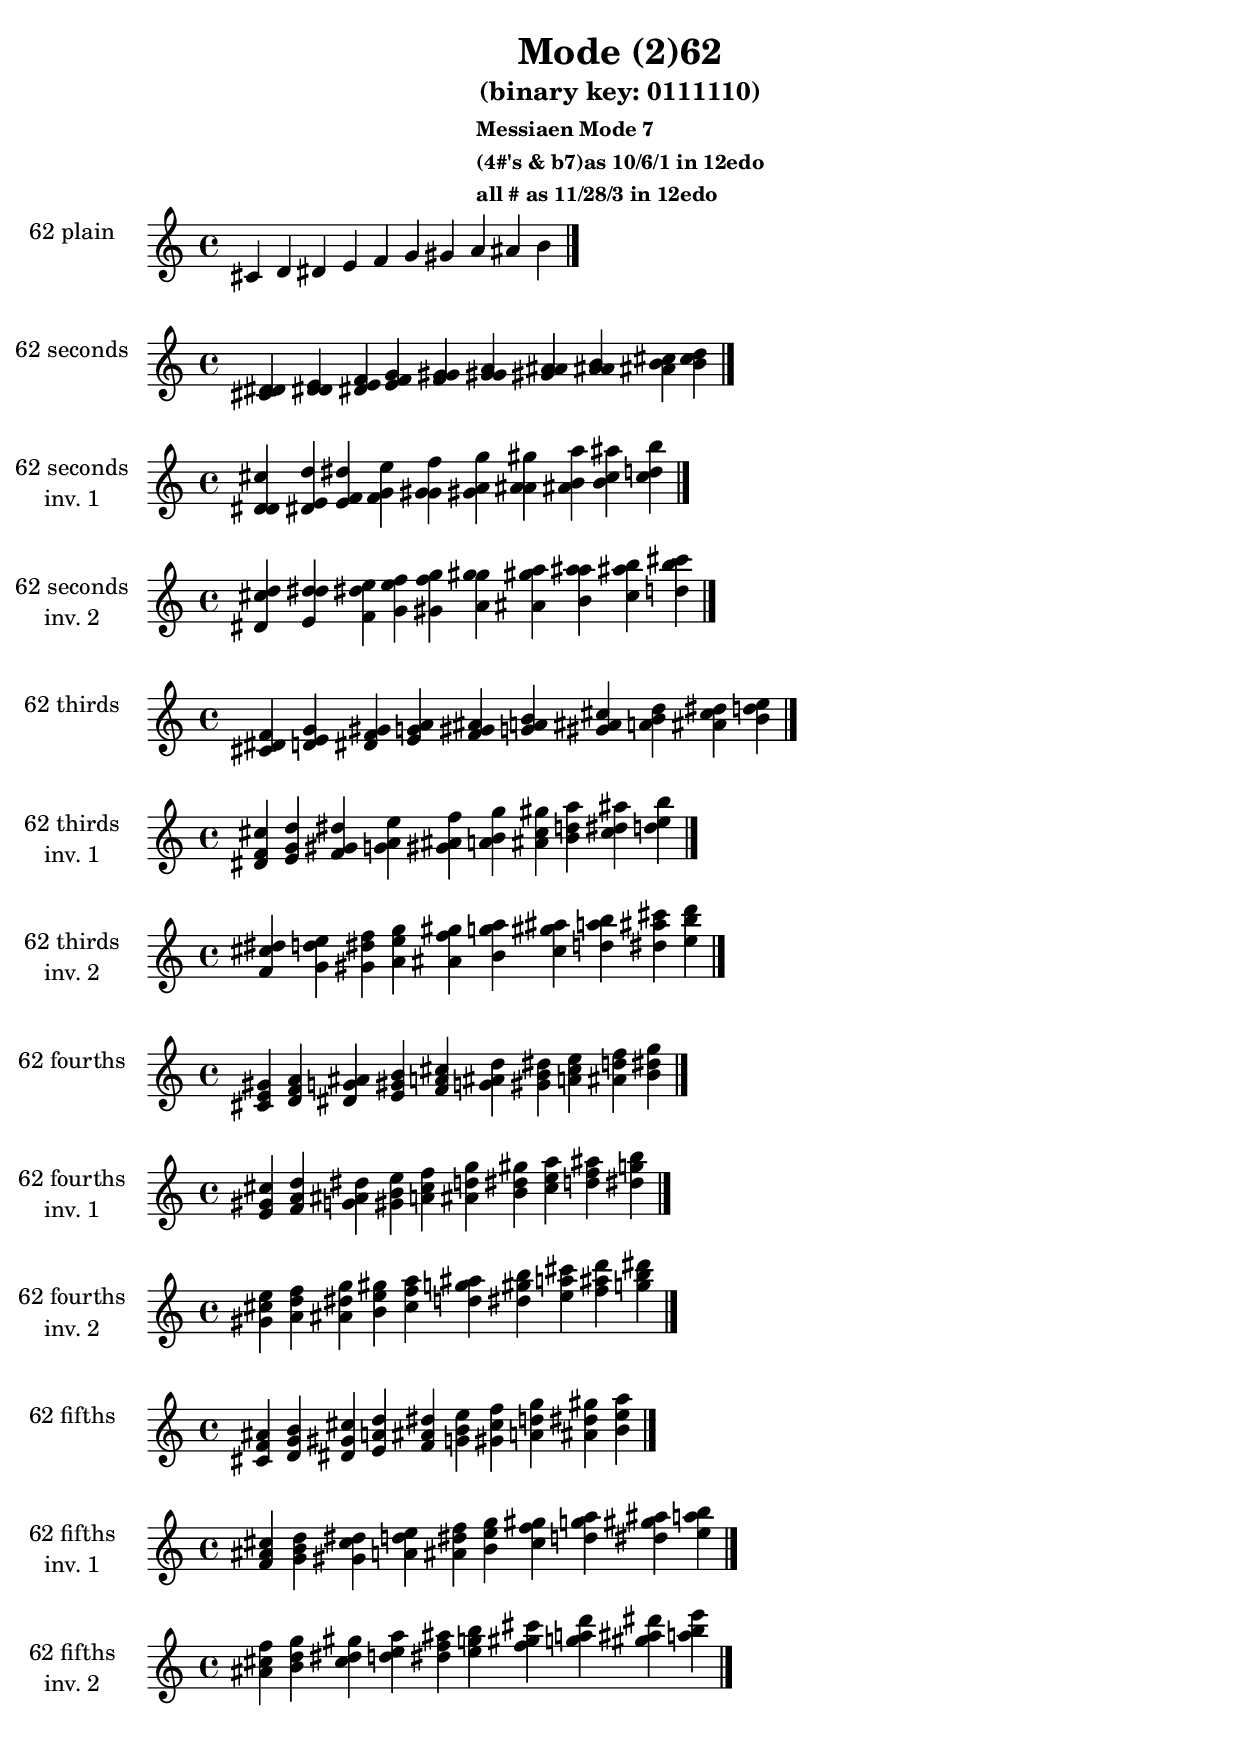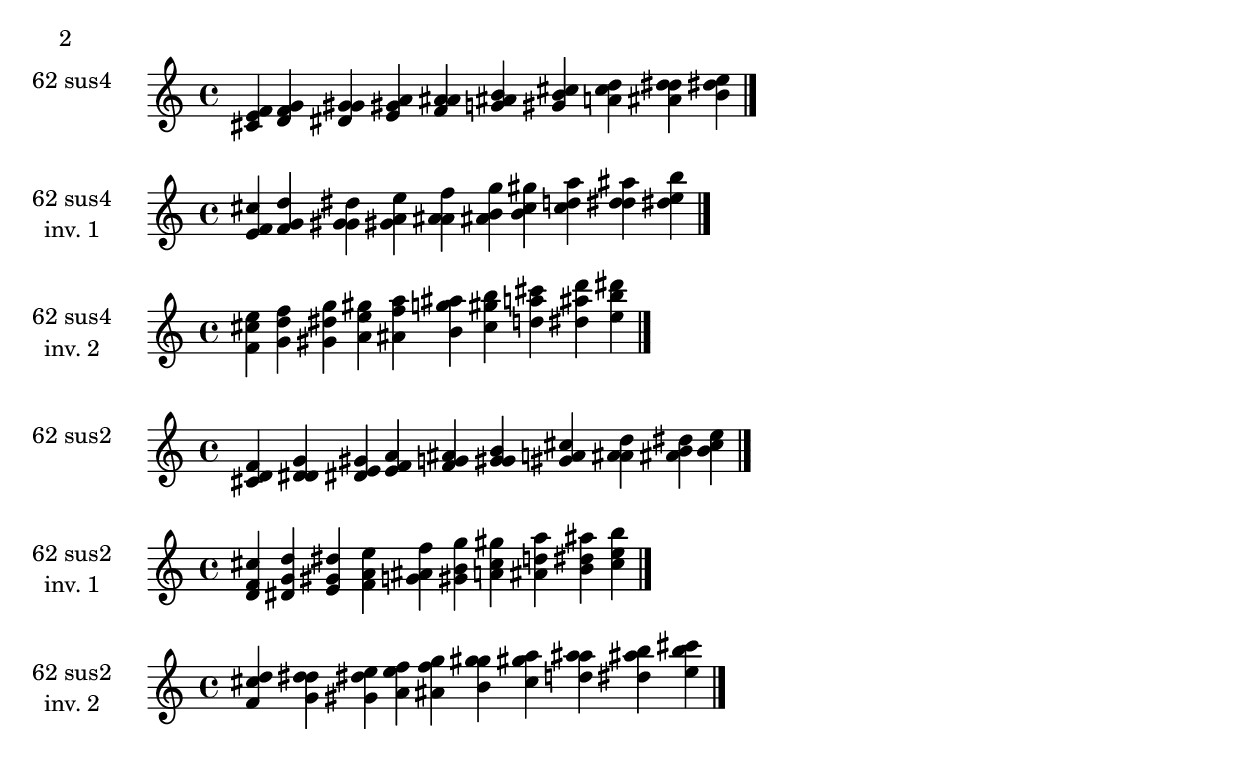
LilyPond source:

\version "2.19.0"

\header {
  title = "Mode (2)62"
  subtitle = "(binary key: 0111110)"
  subsubtitle =  \markup { \left-align \column {
      "Messiaen Mode 7"
      "(4#'s & b7)as 10/6/1 in 12edo"
      "all # as 11/28/3 in 12edo"
    }
  }
 %% Remove default LilyPond tagline
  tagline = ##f
}

\paper {
  #(set-paper-size "a4")
}

global = {
  \key c \major
  \time 4/4
  \tempo 4=100
}

\book {
  \score {
    \new Staff \with {
      instrumentName =  \markup { \column {
         \hcenter-in #14 \line { 62 plain }
         \hcenter-in #14 \line {  } } }
      midiInstrument = "oboe"
    } { \accidentalStyle "default"
        \cadenzaOn cis' d' dis' e' f' g' gis' a' ais' b'  \cadenzaOff \bar "|." }
    \layout { }
  }
  \score {
    \new Staff \with {
      instrumentName =  \markup { \column {
         \hcenter-in #14 \line { 62 seconds }
         \hcenter-in #14 \line {  } } }
      midiInstrument = "oboe"
    } { \accidentalStyle "default"
        \cadenzaOn <cis' d' dis'> <d' dis' e'> <dis' e' f'> <e' f' g'> <f' g' gis'> <g' gis' a'> <gis' a' ais'> <a' ais' b'> <ais' b' cis''> <b' cis'' d''>  \cadenzaOff \bar "|." }
    \layout { }
  }
  \score {
    \new Staff \with {
      instrumentName =  \markup { \column {
         \hcenter-in #14 \line { 62 seconds }
         \hcenter-in #14 \line { inv. 1 } } }
      midiInstrument = "oboe"
    } { \accidentalStyle "default"
        \cadenzaOn <d' dis' cis''> <dis' e' d''> <e' f' dis''> <f' g' e''> <g' gis' f''> <gis' a' g''> <a' ais' gis''> <ais' b' a''> <b' cis'' ais''> <cis'' d'' b''>  \cadenzaOff \bar "|." }
    \layout { }
  }
  \score {
    \new Staff \with {
      instrumentName =  \markup { \column {
         \hcenter-in #14 \line { 62 seconds }
         \hcenter-in #14 \line { inv. 2 } } }
      midiInstrument = "oboe"
    } { \accidentalStyle "default"
        \cadenzaOn <dis' cis'' d''> <e' d'' dis''> <f' dis'' e''> <g' e'' f''> <gis' f'' g''> <a' g'' gis''> <ais' gis'' a''> <b' a'' ais''> <cis'' ais'' b''> <d'' b'' cis'''>  \cadenzaOff \bar "|." }
    \layout { }
  }
  \score {
    \new Staff \with {
      instrumentName =  \markup { \column {
         \hcenter-in #14 \line { 62 thirds }
         \hcenter-in #14 \line {  } } }
      midiInstrument = "oboe"
    } { \accidentalStyle "default"
        \cadenzaOn <cis' dis' f'> <d' e' g'> <dis' f' gis'> <e' g' a'> <f' gis' ais'> <g' a' b'> <gis' ais' cis''> <a' b' d''> <ais' cis'' dis''> <b' d'' e''>  \cadenzaOff \bar "|." }
    \layout { }
  }
  \score {
    \new Staff \with {
      instrumentName =  \markup { \column {
         \hcenter-in #14 \line { 62 thirds }
         \hcenter-in #14 \line { inv. 1 } } }
      midiInstrument = "oboe"
    } { \accidentalStyle "default"
        \cadenzaOn <dis' f' cis''> <e' g' d''> <f' gis' dis''> <g' a' e''> <gis' ais' f''> <a' b' g''> <ais' cis'' gis''> <b' d'' a''> <cis'' dis'' ais''> <d'' e'' b''>  \cadenzaOff \bar "|." }
    \layout { }
  }
  \score {
    \new Staff \with {
      instrumentName =  \markup { \column {
         \hcenter-in #14 \line { 62 thirds }
         \hcenter-in #14 \line { inv. 2 } } }
      midiInstrument = "oboe"
    } { \accidentalStyle "default"
        \cadenzaOn <f' cis'' dis''> <g' d'' e''> <gis' dis'' f''> <a' e'' g''> <ais' f'' gis''> <b' g'' a''> <cis'' gis'' ais''> <d'' a'' b''> <dis'' ais'' cis'''> <e'' b'' d'''>  \cadenzaOff \bar "|." }
    \layout { }
  }
  \score {
    \new Staff \with {
      instrumentName =  \markup { \column {
         \hcenter-in #14 \line { 62 fourths }
         \hcenter-in #14 \line {  } } }
      midiInstrument = "oboe"
    } { \accidentalStyle "default"
        \cadenzaOn <cis' e' gis'> <d' f' a'> <dis' g' ais'> <e' gis' b'> <f' a' cis''> <g' ais' d''> <gis' b' dis''> <a' cis'' e''> <ais' d'' f''> <b' dis'' g''>  \cadenzaOff \bar "|." }
    \layout { }
  }
  \score {
    \new Staff \with {
      instrumentName =  \markup { \column {
         \hcenter-in #14 \line { 62 fourths }
         \hcenter-in #14 \line { inv. 1 } } }
      midiInstrument = "oboe"
    } { \accidentalStyle "default"
        \cadenzaOn <e' gis' cis''> <f' a' d''> <g' ais' dis''> <gis' b' e''> <a' cis'' f''> <ais' d'' g''> <b' dis'' gis''> <cis'' e'' a''> <d'' f'' ais''> <dis'' g'' b''>  \cadenzaOff \bar "|." }
    \layout { }
  }
  \score {
    \new Staff \with {
      instrumentName =  \markup { \column {
         \hcenter-in #14 \line { 62 fourths }
         \hcenter-in #14 \line { inv. 2 } } }
      midiInstrument = "oboe"
    } { \accidentalStyle "default"
        \cadenzaOn <gis' cis'' e''> <a' d'' f''> <ais' dis'' g''> <b' e'' gis''> <cis'' f'' a''> <d'' g'' ais''> <dis'' gis'' b''> <e'' a'' cis'''> <f'' ais'' d'''> <g'' b'' dis'''>  \cadenzaOff \bar "|." }
    \layout { }
  }
  \score {
    \new Staff \with {
      instrumentName =  \markup { \column {
         \hcenter-in #14 \line { 62 fifths }
         \hcenter-in #14 \line {  } } }
      midiInstrument = "oboe"
    } { \accidentalStyle "default"
        \cadenzaOn <cis' f' ais'> <d' g' b'> <dis' gis' cis''> <e' a' d''> <f' ais' dis''> <g' b' e''> <gis' cis'' f''> <a' d'' g''> <ais' dis'' gis''> <b' e'' a''>  \cadenzaOff \bar "|." }
    \layout { }
  }
  \score {
    \new Staff \with {
      instrumentName =  \markup { \column {
         \hcenter-in #14 \line { 62 fifths }
         \hcenter-in #14 \line { inv. 1 } } }
      midiInstrument = "oboe"
    } { \accidentalStyle "default"
        \cadenzaOn <f' ais' cis''> <g' b' d''> <gis' cis'' dis''> <a' d'' e''> <ais' dis'' f''> <b' e'' g''> <cis'' f'' gis''> <d'' g'' a''> <dis'' gis'' ais''> <e'' a'' b''>  \cadenzaOff \bar "|." }
    \layout { }
  }
  \score {
    \new Staff \with {
      instrumentName =  \markup { \column {
         \hcenter-in #14 \line { 62 fifths }
         \hcenter-in #14 \line { inv. 2 } } }
      midiInstrument = "oboe"
    } { \accidentalStyle "default"
        \cadenzaOn <ais' cis'' f''> <b' d'' g''> <cis'' dis'' gis''> <d'' e'' a''> <dis'' f'' ais''> <e'' g'' b''> <f'' gis'' cis'''> <g'' a'' d'''> <gis'' ais'' dis'''> <a'' b'' e'''>  \cadenzaOff \bar "|." }
    \layout { }
  }
  \score {
    \new Staff \with {
      instrumentName =  \markup { \column {
         \hcenter-in #14 \line { 62 sus4 }
         \hcenter-in #14 \line {  } } }
      midiInstrument = "oboe"
    } { \accidentalStyle "default"
        \cadenzaOn <cis' e' f'> <d' f' g'> <dis' g' gis'> <e' gis' a'> <f' a' ais'> <g' ais' b'> <gis' b' cis''> <a' cis'' d''> <ais' d'' dis''> <b' dis'' e''>  \cadenzaOff \bar "|." }
    \layout { }
  }
  \score {
    \new Staff \with {
      instrumentName =  \markup { \column {
         \hcenter-in #14 \line { 62 sus4 }
         \hcenter-in #14 \line { inv. 1 } } }
      midiInstrument = "oboe"
    } { \accidentalStyle "default"
        \cadenzaOn <e' f' cis''> <f' g' d''> <g' gis' dis''> <gis' a' e''> <a' ais' f''> <ais' b' g''> <b' cis'' gis''> <cis'' d'' a''> <d'' dis'' ais''> <dis'' e'' b''>  \cadenzaOff \bar "|." }
    \layout { }
  }
  \score {
    \new Staff \with {
      instrumentName =  \markup { \column {
         \hcenter-in #14 \line { 62 sus4 }
         \hcenter-in #14 \line { inv. 2 } } }
      midiInstrument = "oboe"
    } { \accidentalStyle "default"
        \cadenzaOn <f' cis'' e''> <g' d'' f''> <gis' dis'' g''> <a' e'' gis''> <ais' f'' a''> <b' g'' ais''> <cis'' gis'' b''> <d'' a'' cis'''> <dis'' ais'' d'''> <e'' b'' dis'''>  \cadenzaOff \bar "|." }
    \layout { }
  }
  \score {
    \new Staff \with {
      instrumentName =  \markup { \column {
         \hcenter-in #14 \line { 62 sus2 }
         \hcenter-in #14 \line {  } } }
      midiInstrument = "oboe"
    } { \accidentalStyle "default"
        \cadenzaOn <cis' d' f'> <d' dis' g'> <dis' e' gis'> <e' f' a'> <f' g' ais'> <g' gis' b'> <gis' a' cis''> <a' ais' d''> <ais' b' dis''> <b' cis'' e''>  \cadenzaOff \bar "|." }
    \layout { }
  }
  \score {
    \new Staff \with {
      instrumentName =  \markup { \column {
         \hcenter-in #14 \line { 62 sus2 }
         \hcenter-in #14 \line { inv. 1 } } }
      midiInstrument = "oboe"
    } { \accidentalStyle "default"
        \cadenzaOn <d' f' cis''> <dis' g' d''> <e' gis' dis''> <f' a' e''> <g' ais' f''> <gis' b' g''> <a' cis'' gis''> <ais' d'' a''> <b' dis'' ais''> <cis'' e'' b''>  \cadenzaOff \bar "|." }
    \layout { }
  }
  \score {
    \new Staff \with {
      instrumentName =  \markup { \column {
         \hcenter-in #14 \line { 62 sus2 }
         \hcenter-in #14 \line { inv. 2 } } }
      midiInstrument = "oboe"
    } { \accidentalStyle "default"
        \cadenzaOn <f' cis'' d''> <g' d'' dis''> <gis' dis'' e''> <a' e'' f''> <ais' f'' g''> <b' g'' gis''> <cis'' gis'' a''> <d'' a'' ais''> <dis'' ais'' b''> <e'' b'' cis'''>  \cadenzaOff \bar "|." }
    \layout { }
  }
}

\book {
  \bookOutputSuffix "plain_"
  \score {
    \new Staff \with {
      instrumentName =  \markup { \column {
         \hcenter-in #14 \line { 62 plain }
         \hcenter-in #14 \line {  } } }
      midiInstrument = "oboe"
    } { \accidentalStyle "default"
        \cadenzaOn cis' d' dis' e' f' g' gis' a' ais' b'  \cadenzaOff \bar "|." }
    \midi { }
  }
}
\book {
  \bookOutputSuffix "seconds_"
  \score {
    \new Staff \with {
      instrumentName =  \markup { \column {
         \hcenter-in #14 \line { 62 seconds }
         \hcenter-in #14 \line {  } } }
      midiInstrument = "oboe"
    } { \accidentalStyle "default"
        \cadenzaOn <cis' d' dis'> <d' dis' e'> <dis' e' f'> <e' f' g'> <f' g' gis'> <g' gis' a'> <gis' a' ais'> <a' ais' b'> <ais' b' cis''> <b' cis'' d''>  \cadenzaOff \bar "|." }
    \midi { }
  }
}
\book {
  \bookOutputSuffix "seconds_inv. 1"
  \score {
    \new Staff \with {
      instrumentName =  \markup { \column {
         \hcenter-in #14 \line { 62 seconds }
         \hcenter-in #14 \line { inv. 1 } } }
      midiInstrument = "oboe"
    } { \accidentalStyle "default"
        \cadenzaOn <d' dis' cis''> <dis' e' d''> <e' f' dis''> <f' g' e''> <g' gis' f''> <gis' a' g''> <a' ais' gis''> <ais' b' a''> <b' cis'' ais''> <cis'' d'' b''>  \cadenzaOff \bar "|." }
    \midi { }
  }
}
\book {
  \bookOutputSuffix "seconds_inv. 2"
  \score {
    \new Staff \with {
      instrumentName =  \markup { \column {
         \hcenter-in #14 \line { 62 seconds }
         \hcenter-in #14 \line { inv. 2 } } }
      midiInstrument = "oboe"
    } { \accidentalStyle "default"
        \cadenzaOn <dis' cis'' d''> <e' d'' dis''> <f' dis'' e''> <g' e'' f''> <gis' f'' g''> <a' g'' gis''> <ais' gis'' a''> <b' a'' ais''> <cis'' ais'' b''> <d'' b'' cis'''>  \cadenzaOff \bar "|." }
    \midi { }
  }
}
\book {
  \bookOutputSuffix "thirds_"
  \score {
    \new Staff \with {
      instrumentName =  \markup { \column {
         \hcenter-in #14 \line { 62 thirds }
         \hcenter-in #14 \line {  } } }
      midiInstrument = "oboe"
    } { \accidentalStyle "default"
        \cadenzaOn <cis' dis' f'> <d' e' g'> <dis' f' gis'> <e' g' a'> <f' gis' ais'> <g' a' b'> <gis' ais' cis''> <a' b' d''> <ais' cis'' dis''> <b' d'' e''>  \cadenzaOff \bar "|." }
    \midi { }
  }
}
\book {
  \bookOutputSuffix "thirds_inv. 1"
  \score {
    \new Staff \with {
      instrumentName =  \markup { \column {
         \hcenter-in #14 \line { 62 thirds }
         \hcenter-in #14 \line { inv. 1 } } }
      midiInstrument = "oboe"
    } { \accidentalStyle "default"
        \cadenzaOn <dis' f' cis''> <e' g' d''> <f' gis' dis''> <g' a' e''> <gis' ais' f''> <a' b' g''> <ais' cis'' gis''> <b' d'' a''> <cis'' dis'' ais''> <d'' e'' b''>  \cadenzaOff \bar "|." }
    \midi { }
  }
}
\book {
  \bookOutputSuffix "thirds_inv. 2"
  \score {
    \new Staff \with {
      instrumentName =  \markup { \column {
         \hcenter-in #14 \line { 62 thirds }
         \hcenter-in #14 \line { inv. 2 } } }
      midiInstrument = "oboe"
    } { \accidentalStyle "default"
        \cadenzaOn <f' cis'' dis''> <g' d'' e''> <gis' dis'' f''> <a' e'' g''> <ais' f'' gis''> <b' g'' a''> <cis'' gis'' ais''> <d'' a'' b''> <dis'' ais'' cis'''> <e'' b'' d'''>  \cadenzaOff \bar "|." }
    \midi { }
  }
}
\book {
  \bookOutputSuffix "fourths_"
  \score {
    \new Staff \with {
      instrumentName =  \markup { \column {
         \hcenter-in #14 \line { 62 fourths }
         \hcenter-in #14 \line {  } } }
      midiInstrument = "oboe"
    } { \accidentalStyle "default"
        \cadenzaOn <cis' e' gis'> <d' f' a'> <dis' g' ais'> <e' gis' b'> <f' a' cis''> <g' ais' d''> <gis' b' dis''> <a' cis'' e''> <ais' d'' f''> <b' dis'' g''>  \cadenzaOff \bar "|." }
    \midi { }
  }
}
\book {
  \bookOutputSuffix "fourths_inv. 1"
  \score {
    \new Staff \with {
      instrumentName =  \markup { \column {
         \hcenter-in #14 \line { 62 fourths }
         \hcenter-in #14 \line { inv. 1 } } }
      midiInstrument = "oboe"
    } { \accidentalStyle "default"
        \cadenzaOn <e' gis' cis''> <f' a' d''> <g' ais' dis''> <gis' b' e''> <a' cis'' f''> <ais' d'' g''> <b' dis'' gis''> <cis'' e'' a''> <d'' f'' ais''> <dis'' g'' b''>  \cadenzaOff \bar "|." }
    \midi { }
  }
}
\book {
  \bookOutputSuffix "fourths_inv. 2"
  \score {
    \new Staff \with {
      instrumentName =  \markup { \column {
         \hcenter-in #14 \line { 62 fourths }
         \hcenter-in #14 \line { inv. 2 } } }
      midiInstrument = "oboe"
    } { \accidentalStyle "default"
        \cadenzaOn <gis' cis'' e''> <a' d'' f''> <ais' dis'' g''> <b' e'' gis''> <cis'' f'' a''> <d'' g'' ais''> <dis'' gis'' b''> <e'' a'' cis'''> <f'' ais'' d'''> <g'' b'' dis'''>  \cadenzaOff \bar "|." }
    \midi { }
  }
}
\book {
  \bookOutputSuffix "fifths_"
  \score {
    \new Staff \with {
      instrumentName =  \markup { \column {
         \hcenter-in #14 \line { 62 fifths }
         \hcenter-in #14 \line {  } } }
      midiInstrument = "oboe"
    } { \accidentalStyle "default"
        \cadenzaOn <cis' f' ais'> <d' g' b'> <dis' gis' cis''> <e' a' d''> <f' ais' dis''> <g' b' e''> <gis' cis'' f''> <a' d'' g''> <ais' dis'' gis''> <b' e'' a''>  \cadenzaOff \bar "|." }
    \midi { }
  }
}
\book {
  \bookOutputSuffix "fifths_inv. 1"
  \score {
    \new Staff \with {
      instrumentName =  \markup { \column {
         \hcenter-in #14 \line { 62 fifths }
         \hcenter-in #14 \line { inv. 1 } } }
      midiInstrument = "oboe"
    } { \accidentalStyle "default"
        \cadenzaOn <f' ais' cis''> <g' b' d''> <gis' cis'' dis''> <a' d'' e''> <ais' dis'' f''> <b' e'' g''> <cis'' f'' gis''> <d'' g'' a''> <dis'' gis'' ais''> <e'' a'' b''>  \cadenzaOff \bar "|." }
    \midi { }
  }
}
\book {
  \bookOutputSuffix "fifths_inv. 2"
  \score {
    \new Staff \with {
      instrumentName =  \markup { \column {
         \hcenter-in #14 \line { 62 fifths }
         \hcenter-in #14 \line { inv. 2 } } }
      midiInstrument = "oboe"
    } { \accidentalStyle "default"
        \cadenzaOn <ais' cis'' f''> <b' d'' g''> <cis'' dis'' gis''> <d'' e'' a''> <dis'' f'' ais''> <e'' g'' b''> <f'' gis'' cis'''> <g'' a'' d'''> <gis'' ais'' dis'''> <a'' b'' e'''>  \cadenzaOff \bar "|." }
    \midi { }
  }
}
\book {
  \bookOutputSuffix "sus4_"
  \score {
    \new Staff \with {
      instrumentName =  \markup { \column {
         \hcenter-in #14 \line { 62 sus4 }
         \hcenter-in #14 \line {  } } }
      midiInstrument = "oboe"
    } { \accidentalStyle "default"
        \cadenzaOn <cis' e' f'> <d' f' g'> <dis' g' gis'> <e' gis' a'> <f' a' ais'> <g' ais' b'> <gis' b' cis''> <a' cis'' d''> <ais' d'' dis''> <b' dis'' e''>  \cadenzaOff \bar "|." }
    \midi { }
  }
}
\book {
  \bookOutputSuffix "sus4_inv. 1"
  \score {
    \new Staff \with {
      instrumentName =  \markup { \column {
         \hcenter-in #14 \line { 62 sus4 }
         \hcenter-in #14 \line { inv. 1 } } }
      midiInstrument = "oboe"
    } { \accidentalStyle "default"
        \cadenzaOn <e' f' cis''> <f' g' d''> <g' gis' dis''> <gis' a' e''> <a' ais' f''> <ais' b' g''> <b' cis'' gis''> <cis'' d'' a''> <d'' dis'' ais''> <dis'' e'' b''>  \cadenzaOff \bar "|." }
    \midi { }
  }
}
\book {
  \bookOutputSuffix "sus4_inv. 2"
  \score {
    \new Staff \with {
      instrumentName =  \markup { \column {
         \hcenter-in #14 \line { 62 sus4 }
         \hcenter-in #14 \line { inv. 2 } } }
      midiInstrument = "oboe"
    } { \accidentalStyle "default"
        \cadenzaOn <f' cis'' e''> <g' d'' f''> <gis' dis'' g''> <a' e'' gis''> <ais' f'' a''> <b' g'' ais''> <cis'' gis'' b''> <d'' a'' cis'''> <dis'' ais'' d'''> <e'' b'' dis'''>  \cadenzaOff \bar "|." }
    \midi { }
  }
}
\book {
  \bookOutputSuffix "sus2_"
  \score {
    \new Staff \with {
      instrumentName =  \markup { \column {
         \hcenter-in #14 \line { 62 sus2 }
         \hcenter-in #14 \line {  } } }
      midiInstrument = "oboe"
    } { \accidentalStyle "default"
        \cadenzaOn <cis' d' f'> <d' dis' g'> <dis' e' gis'> <e' f' a'> <f' g' ais'> <g' gis' b'> <gis' a' cis''> <a' ais' d''> <ais' b' dis''> <b' cis'' e''>  \cadenzaOff \bar "|." }
    \midi { }
  }
}
\book {
  \bookOutputSuffix "sus2_inv. 1"
  \score {
    \new Staff \with {
      instrumentName =  \markup { \column {
         \hcenter-in #14 \line { 62 sus2 }
         \hcenter-in #14 \line { inv. 1 } } }
      midiInstrument = "oboe"
    } { \accidentalStyle "default"
        \cadenzaOn <d' f' cis''> <dis' g' d''> <e' gis' dis''> <f' a' e''> <g' ais' f''> <gis' b' g''> <a' cis'' gis''> <ais' d'' a''> <b' dis'' ais''> <cis'' e'' b''>  \cadenzaOff \bar "|." }
    \midi { }
  }
}
\book {
  \bookOutputSuffix "sus2_inv. 2"
  \score {
    \new Staff \with {
      instrumentName =  \markup { \column {
         \hcenter-in #14 \line { 62 sus2 }
         \hcenter-in #14 \line { inv. 2 } } }
      midiInstrument = "oboe"
    } { \accidentalStyle "default"
        \cadenzaOn <f' cis'' d''> <g' d'' dis''> <gis' dis'' e''> <a' e'' f''> <ais' f'' g''> <b' g'' gis''> <cis'' gis'' a''> <d'' a'' ais''> <dis'' ais'' b''> <e'' b'' cis'''>  \cadenzaOff \bar "|." }
    \midi { }
  }
}
